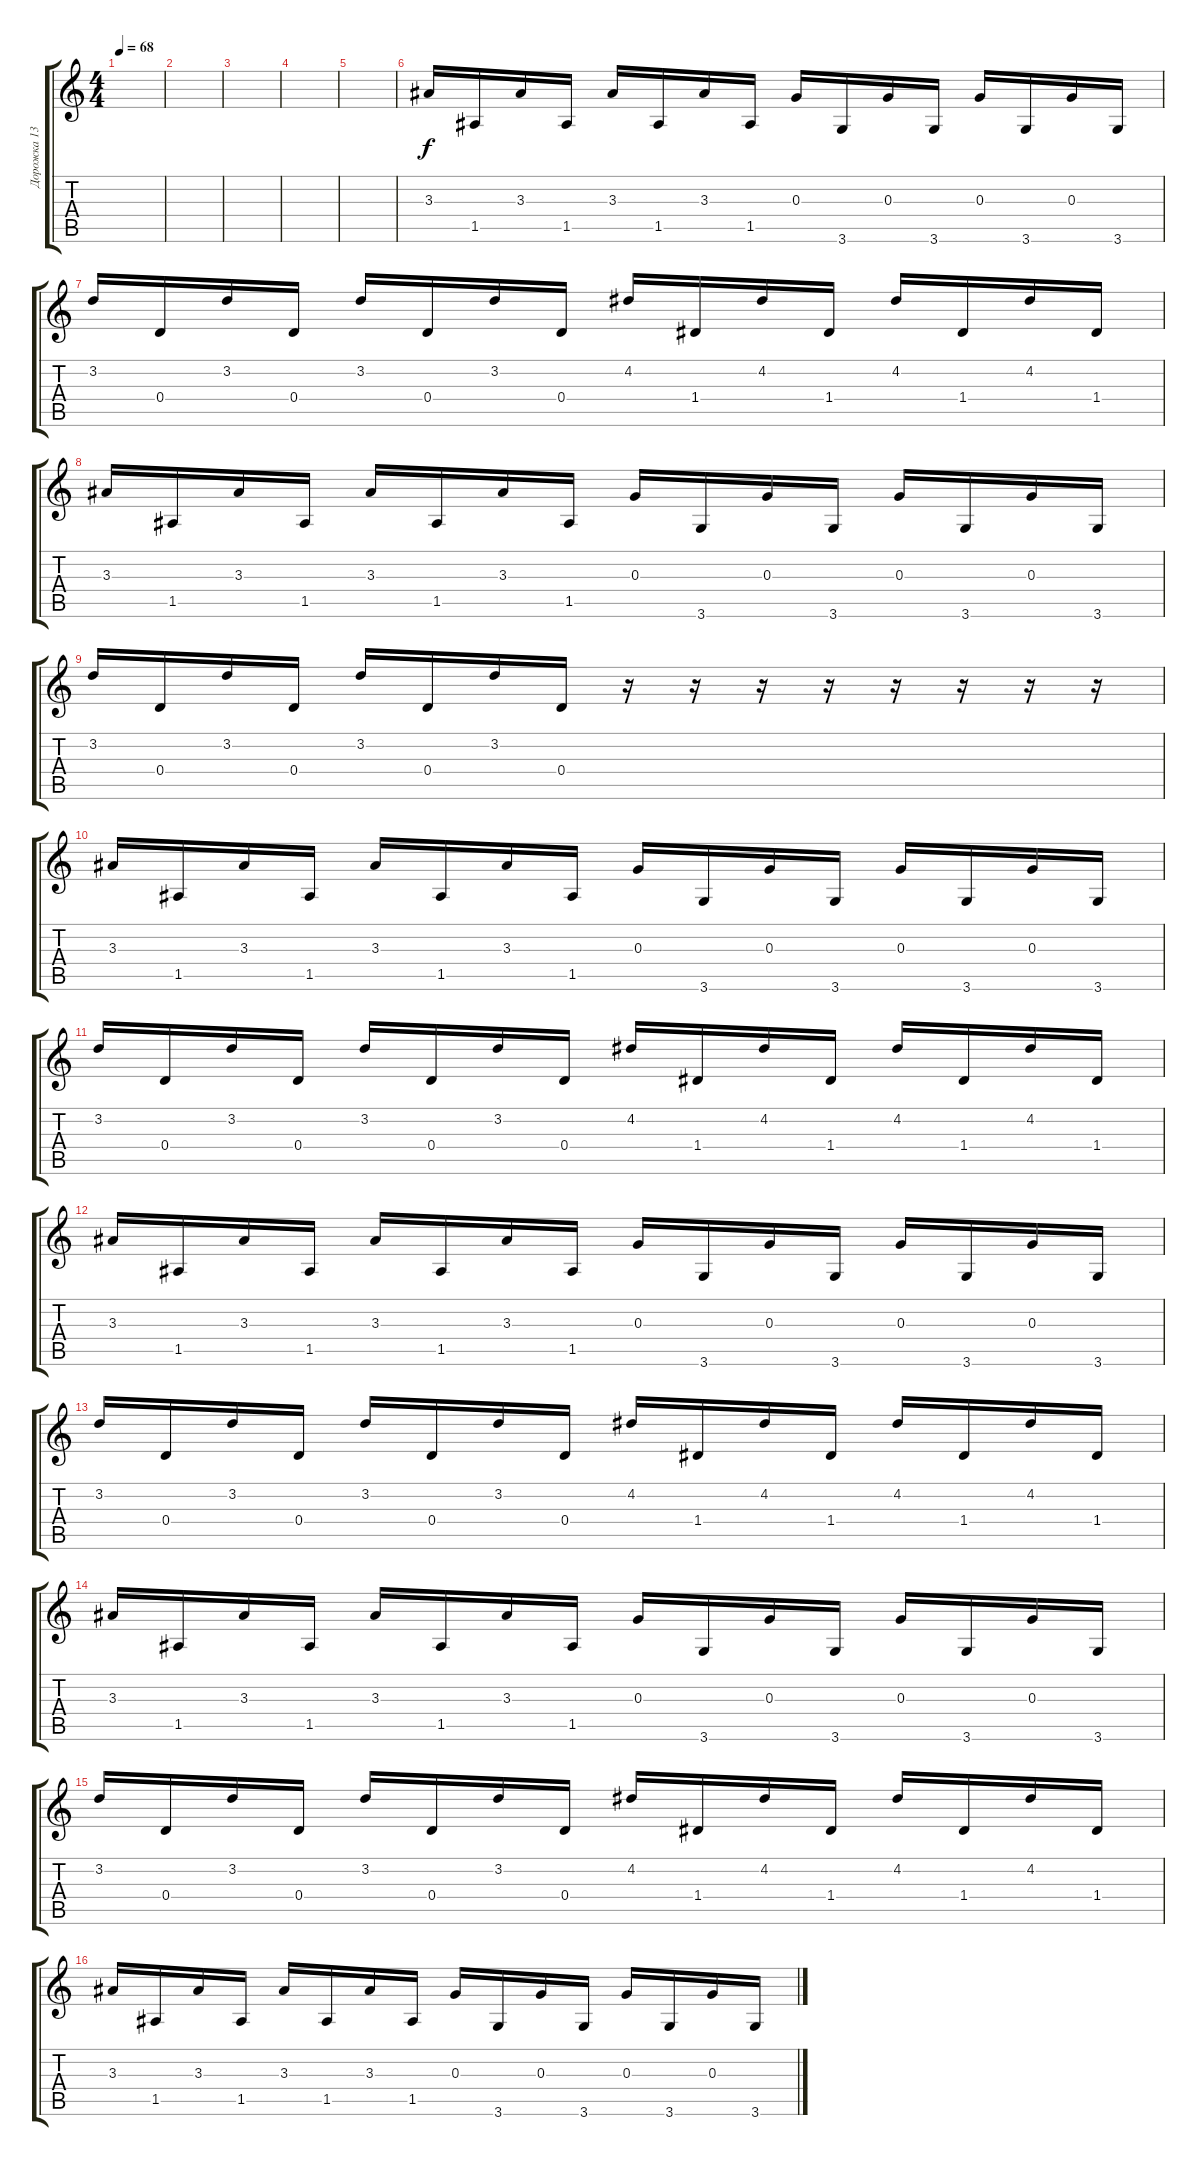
\track ("Дорожка 13" "Дорожка 13") {instrument electricbassfinger}
\staff {score tabs}
\tuning (E4 B3 G3 D3 A2 E2) {hide}
\ts (4 4)
\tempo 68
\clef g2
\ks c
|
|
|
|
|
3.3.16 1.5.16 3.3.16 1.5.16 3.3.16 1.5.16 3.3.16 1.5.16 0.3.16 3.6.16 0.3.16 3.6.16 0.3.16 3.6.16 0.3.16 3.6.16 |
3.2.16 0.4.16 3.2.16 0.4.16 3.2.16 0.4.16 3.2.16 0.4.16 4.2.16 1.4.16 4.2.16 1.4.16 4.2.16 1.4.16 4.2.16 1.4.16 |
3.3.16 1.5.16 3.3.16 1.5.16 3.3.16 1.5.16 3.3.16 1.5.16 0.3.16 3.6.16 0.3.16 3.6.16 0.3.16 3.6.16 0.3.16 3.6.16 |
3.2.16 0.4.16 3.2.16 0.4.16 3.2.16 0.4.16 3.2.16 0.4.16 r.16 r.16 r.16 r.16 r.16 r.16 r.16 r.16 |
3.3.16 1.5.16 3.3.16 1.5.16 3.3.16 1.5.16 3.3.16 1.5.16 0.3.16 3.6.16 0.3.16 3.6.16 0.3.16 3.6.16 0.3.16 3.6.16 |
3.2.16 0.4.16 3.2.16 0.4.16 3.2.16 0.4.16 3.2.16 0.4.16 4.2.16 1.4.16 4.2.16 1.4.16 4.2.16 1.4.16 4.2.16 1.4.16 |
3.3.16 1.5.16 3.3.16 1.5.16 3.3.16 1.5.16 3.3.16 1.5.16 0.3.16 3.6.16 0.3.16 3.6.16 0.3.16 3.6.16 0.3.16 3.6.16 |
3.2.16 0.4.16 3.2.16 0.4.16 3.2.16 0.4.16 3.2.16 0.4.16 4.2.16 1.4.16 4.2.16 1.4.16 4.2.16 1.4.16 4.2.16 1.4.16 |
3.3.16 1.5.16 3.3.16 1.5.16 3.3.16 1.5.16 3.3.16 1.5.16 0.3.16 3.6.16 0.3.16 3.6.16 0.3.16 3.6.16 0.3.16 3.6.16 |
3.2.16 0.4.16 3.2.16 0.4.16 3.2.16 0.4.16 3.2.16 0.4.16 4.2.16 1.4.16 4.2.16 1.4.16 4.2.16 1.4.16 4.2.16 1.4.16 |
3.3.16 1.5.16 3.3.16 1.5.16 3.3.16 1.5.16 3.3.16 1.5.16 0.3.16 3.6.16 0.3.16 3.6.16 0.3.16 3.6.16 0.3.16 3.6.16
